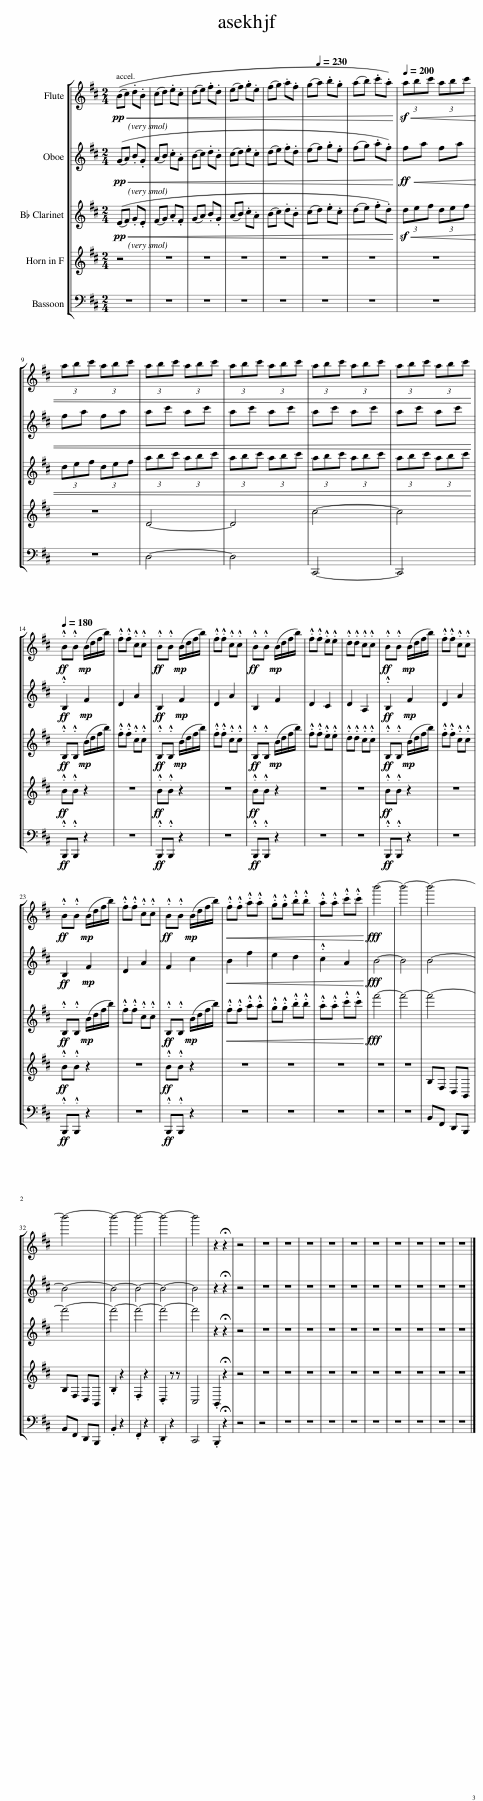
X:1
%%score [ 1 2 3 4 5 ]
L:1/8
Q:1/4=200
M:2/4
I:linebreak $
K:D
V:1 treble
V:2 treble
V:3 treble transpose=-2
V:4 treble transpose=-7
V:5 bass
V:1
!pp!!<(! ((Bc) .d.B |[Q:1/4=200] (c[Q:1/4=200]d)[Q:1/4=200] .e[Q:1/4=200].c |[Q:1/4=201] (d[Q:1/4=201]e)[Q:1/4=202] .f[Q:1/4=202].d |[Q:1/4=203] (e[Q:1/4=204]f)[Q:1/4=206] .g[Q:1/4=207].e |[Q:1/4=209] (f[Q:1/4=211]g)[Q:1/4=213] .a[Q:1/4=216].f | %5
[Q:1/4=219] (g[Q:1/4=222]a)[Q:1/4=226] .b[Q:1/4=230].g | (ab) .c'.a)!<)! |$[Q:1/4=200]!<(! (3abc' (3abc' | (3abc' (3abc' | (3abc' (3abc' | %10
 (3abc' (3abc' | (3abc' (3abc' |$ (3abc' (3abc'!<)! |[Q:1/4=180]!ff! .B.B!mp! (B/d/f/b/) | .f.f .c.c | %15
!ff! .B.B!mp! (B/d/f/b/) | .f.f .c.c |!ff! .B.B!mp! (B/d/f/b/) | .f.f .e.e |$ .d.d .c.c | %20
!ff! .B.B!mp! (B/d/f/b/) | .f.f .c.c |!ff! .B.B!mp! (B/d/f/b/) | .f.f .c.c |!ff! .B.B!mp! (B/d/f/b/) | %25
!<(! .f.f .a.a |$ .g.g .b.b | .a.a .c'.c'!<)! |!fff! b'4- | b'4- | %30
 b'4- | b'4- | b'4- | b'4- | b'4- | %35
 b'4 | z2 !fermata!z2 | z4 | z4 |$ z4 | %40
 z4 | z4 | z4 | z4 | z4 | %45
 z4 | z4 | z4 |] %48
V:2
!pp!!<(! ((GA) .B.G | (AB) .c.A | (Bc) .d.B | (cd) .e.c | (de) .f.d | %5
 (ef) .g.e | (fg) .a.f)!<)! |$!ff!!<(! fa fa | fa fa | ac' ac' | %10
 ac' ac' | ac' ac' |$ ac' ac'!<)! |!ff! .B,2!mp! F2 | D2 A2 | %15
!ff! B,2!mp! F2 | D2 A2 | B,2 F2 | D2 C2 |$ D2 A,2 | %20
!ff! .B,2!mp! F2 | D2 A2 |!ff! B,2!mp! F2 | D2 A2 | F2 c2 | %25
!<(! B2 f2 |$ e2 d2 | .c2 A2!<)! |!fff! B4- | B4 | %30
 B4- | B4- | B4- | B4- | B4- | %35
 B4 | z2 !fermata!z2 | z4 | z4 |$ z4 | %40
 z4 | z4 | z4 | z4 | z4 | %45
 z4 | z4 | z4 |] %48
V:3
!pp!!<(! ((F^G) .A.F | (^GA) .B.G | (AB) .c.A | (Bc) .^d.B | (c^d) .e.c | %5
 (^de) .f.d | (ef) .^g.e)!<)! |$!<(! (3ef^g (3efg | (3ef^g (3efg | (3bc'^d' (3bc'd' | %10
 (3bc'^d' (3bc'd' | (3bc'^d' (3bc'd' |$ (3bc'^d' (3bc'd'!<)! |!ff! .C.C!mp! (c/e/^g/c'/) | .^g.g .^d.d | %15
!ff! .C.C!mp! (c/e/^g/c'/) | .^g.g .^d.d |!ff! .C.C!mp! (c/e/^g/c'/) | .^g.g .f.f |$ .e.e .^d.d | %20
!ff! .C.C!mp! (c/e/^g/c'/) | .^g.g .^d.d |!ff! .C.C!mp! (c/e/^g/c'/) | .^g.g .^d.d |!ff! .C.C!mp! (c/e/^g/c'/) | %25
!<(! .^g.g .b.b |$ .a.a .c'.c' | .b.b .^d'.d'!<)! |!fff! ^g'4- | g'4- | %30
 g'4- | g'4- | g'4- | g'4- | g'4- | %35
 g'4 | z2 !fermata!z2 | z4 | z4 |$ z4 | %40
 z4 | z4 | z4 | z4 | z4 | %45
 z4 | z4 | z4 |] %48
V:4
 z4 | z4 | z4 | z4 | z4 | %5
 z4 | z4 |$ z4 | z4 | A4- | %10
 A4 | ^g4- |$ g4 |!ff! .f.f z2 | z4 | %15
!ff! .f.f z2 | z4 |!ff! .f.f z2 | z4 |$ z4 | %20
!ff! .f.f z2 | z4 |!ff! .f.f z2 | z4 |!ff! .f.f z2 | %25
 z4 |$ z4 | z4 | z4 | z4 | %30
 FC A,F, | FC A,F, | .F2 z2 | .C2 z2 | .A,2 z z | %35
 ^G,4 | .F,2 !fermata!z2 | z4 | z4 |$ z4 | %40
 z4 | z4 | z4 | z4 | z4 | %45
 z4 | z4 | z4 |] %48
V:5
 z4 | z4 | z4 | z4 | z4 | %5
 z4 | z4 |$ z4 | z4 | D,4- | %10
 D,4 | C,,4- |$ C,,4 |!ff! .B,,,.B,,, z2 | z4 | %15
!ff! .B,,,.B,,, z2 | z4 |!ff! .B,,,.B,,, z2 | z4 |$ z4 | %20
!ff! .B,,,.B,,, z2 | z4 |!ff! .B,,,.B,,, z2 | z4 |!ff! .B,,,.B,,, z2 | %25
 z4 |$ z4 | z4 | z4 | z4 | %30
 B,,F,, D,,B,,, | B,,F,, D,,B,,, | .B,,2 z2 | .F,,2 z2 | .D,,2 z2 | %35
 C,,4 | .B,,,2 !fermata!z2 | z4 | z4 |$ z4 | %40
 z4 | z4 | z4 | z4 | z4 | %45
 z4 | z4 | z4 |] %48
